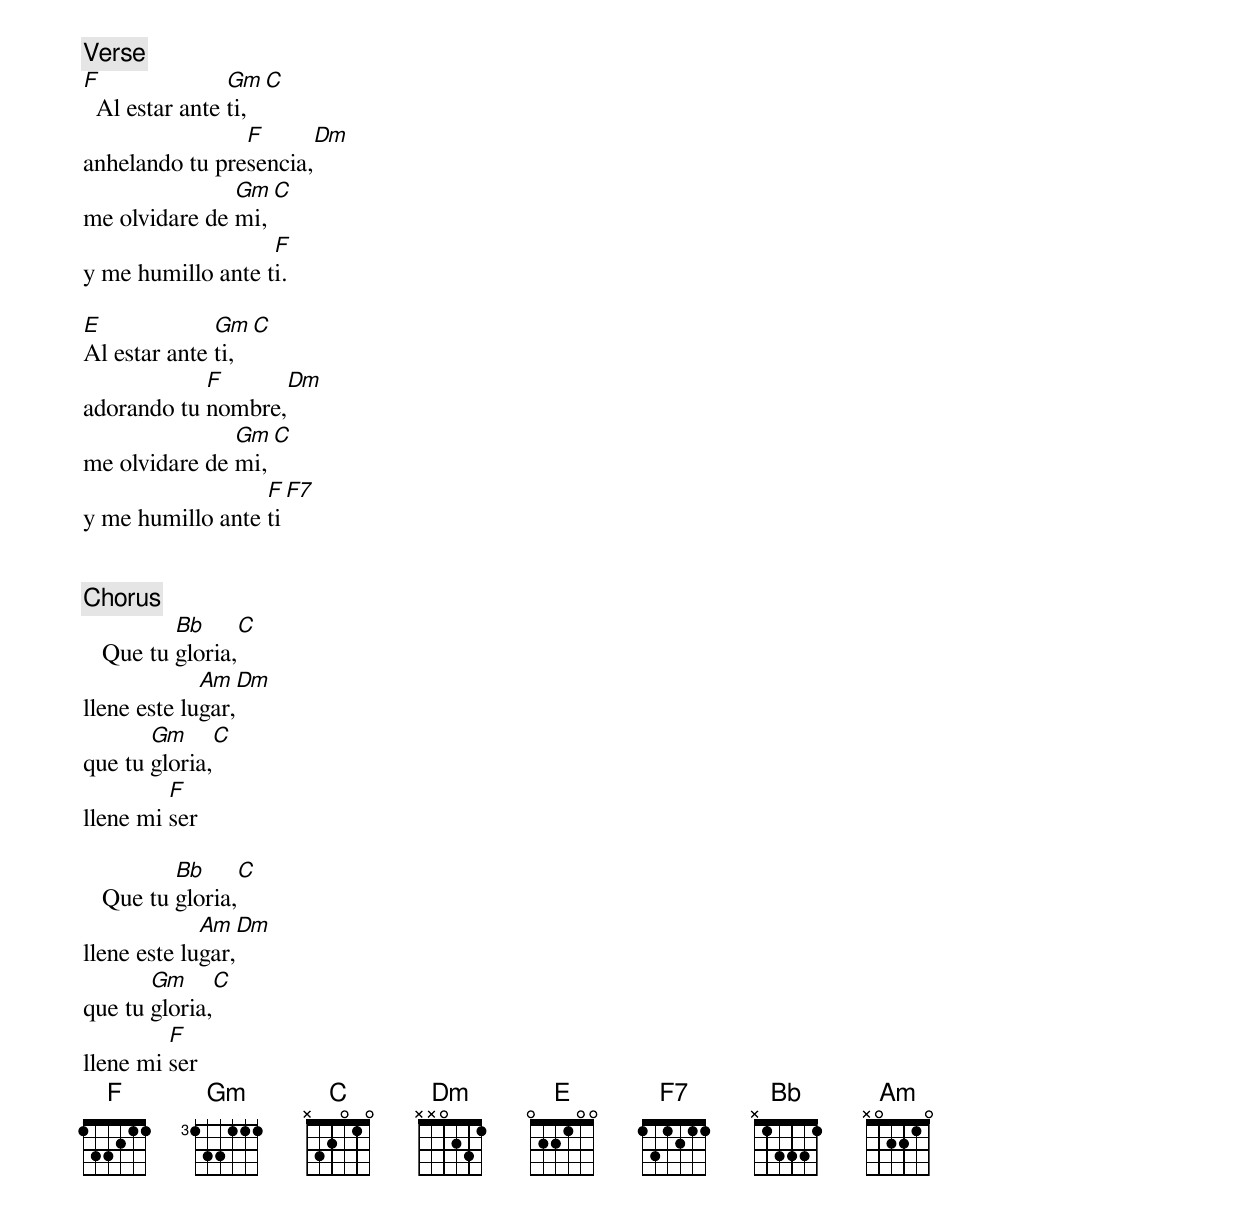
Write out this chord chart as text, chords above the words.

[Verse]
F               Gm   C
  Al estar ante ti,
                F       Dm
anhelando tu presencia,
               Gm    C
me olvidare de mi,
                   F
y me humillo ante ti.

E             Gm   C
Al estar ante ti,
            F      Dm
adorando tu nombre,
               Gm   C
me olvidare de mi,
                  F    F7
y me humillo ante ti


[Chorus]
          Bb     C
   Que tu gloria,
             Am    Dm
llene este lugar,
       Gm     C
que tu gloria,
         F
llene mi ser

          Bb     C
   Que tu gloria,
             Am    Dm
llene este lugar,
       Gm     C
que tu gloria,
         F
llene mi ser
